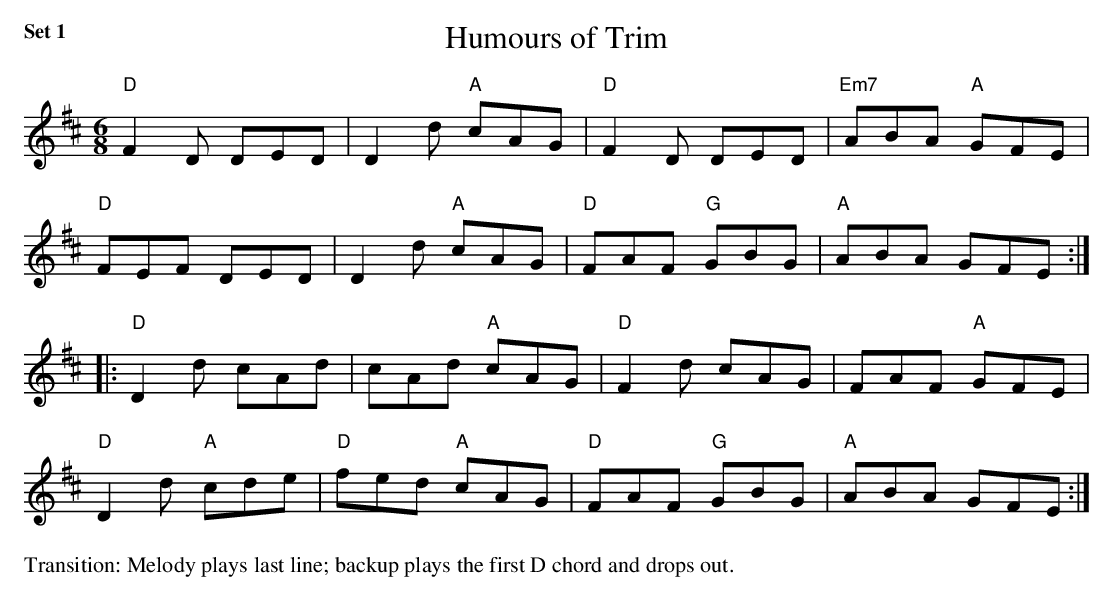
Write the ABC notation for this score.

X:1
T: Humours of Trim
M: 6/8
L: 1/8
K: D
"D"F2D DED|D2d "A"cAG|"D"F2D DED|"Em7"ABA "A"GFE|
"D"FEF DED|D2d "A"cAG|"D"FAF "G"GBG|"A"ABA GFE:|
|:"D"D2d cAd| cAd "A"cAG|"D"F2d cAG|FAF "A"GFE |
"D"D2d "A"cde|"D"fed "A"cAG|"D"FAF "G"GBG |"A"ABA GFE:|
%%textfont       Times-Roman 14.0
%%text Transition: Melody plays last line; backup plays the first D chord and drops out.

$SmallLMargin
$SmallRMargin
